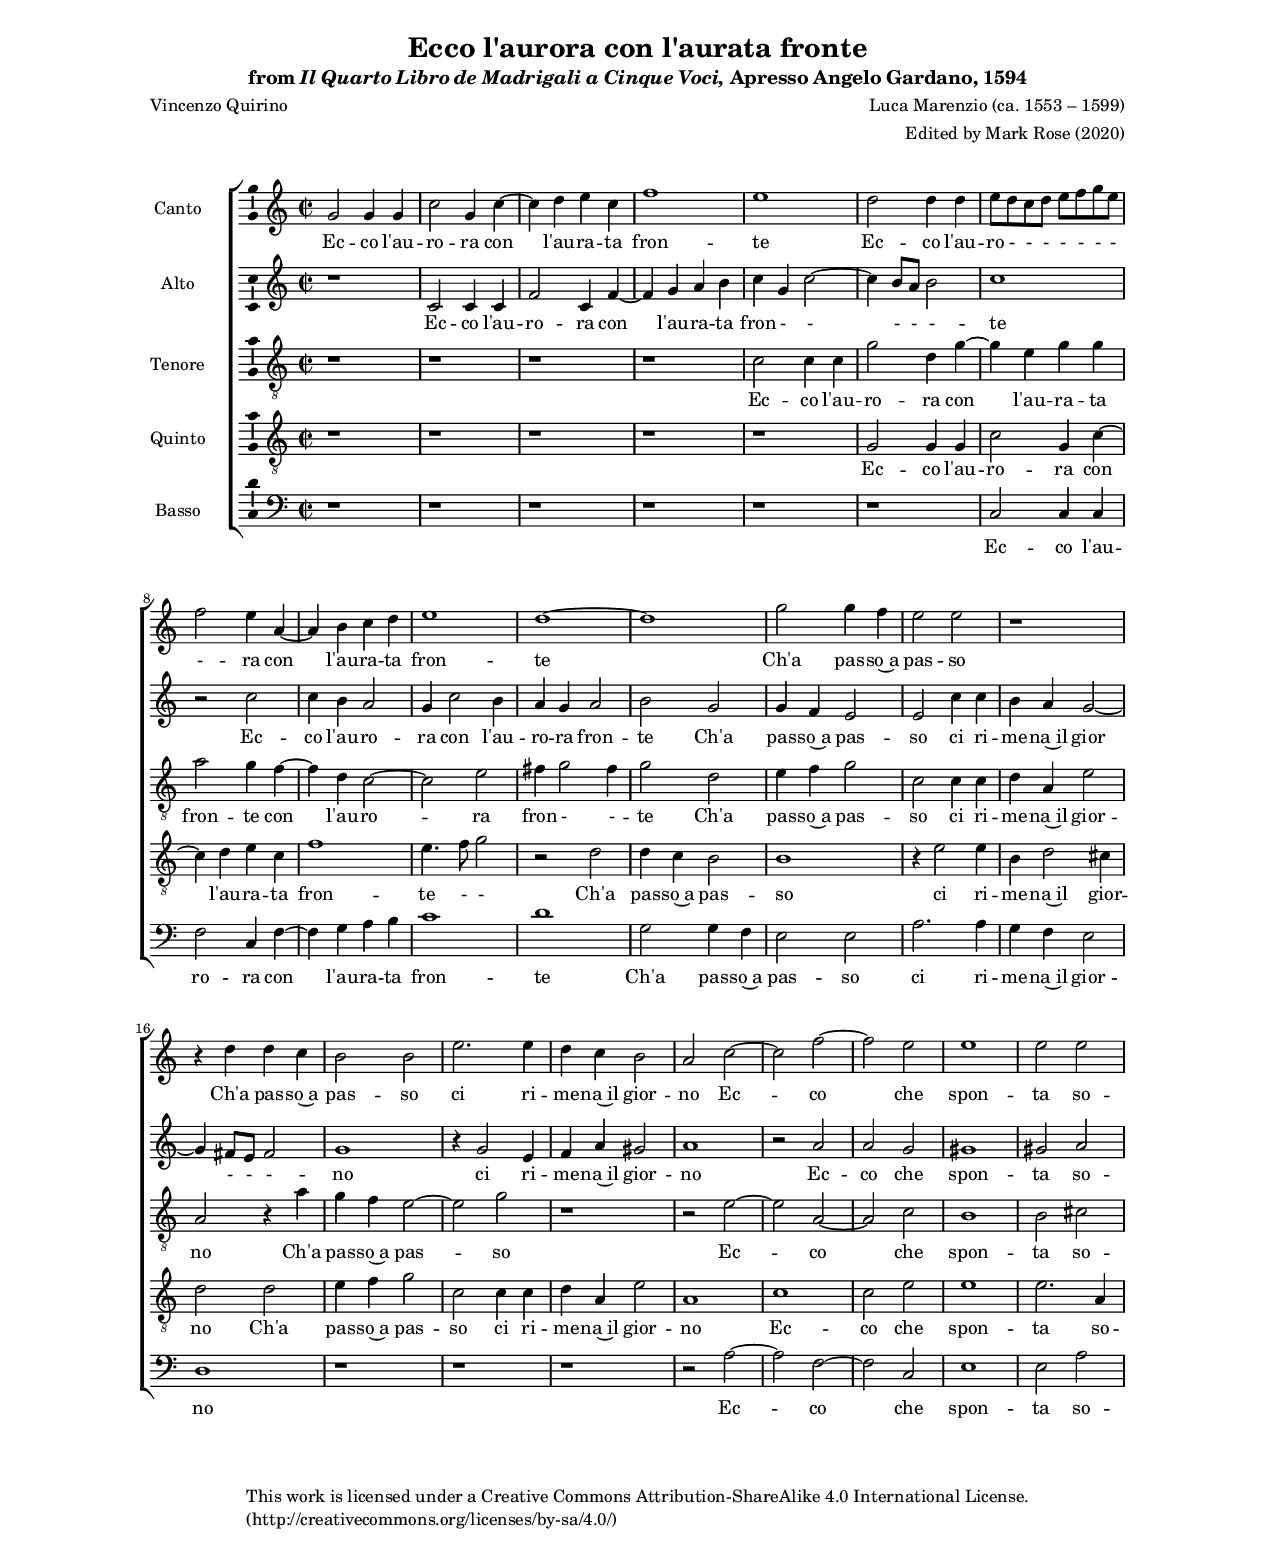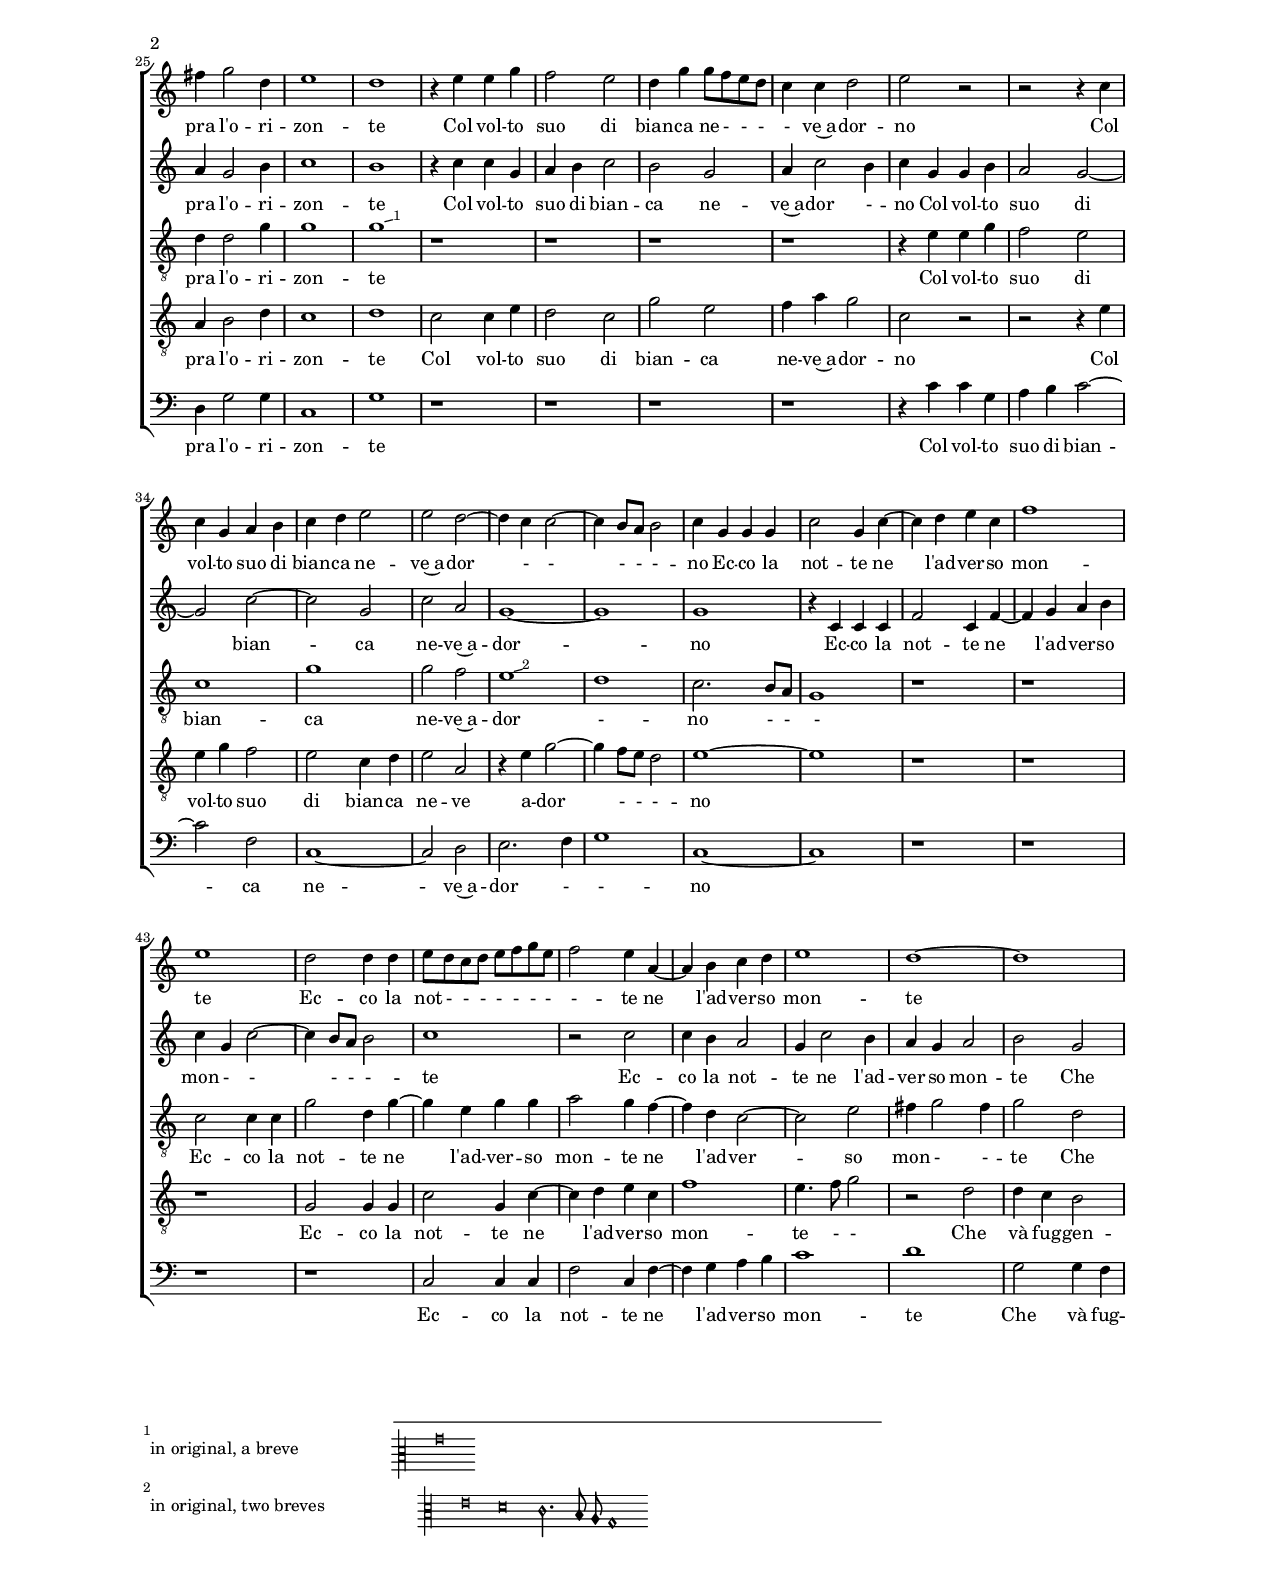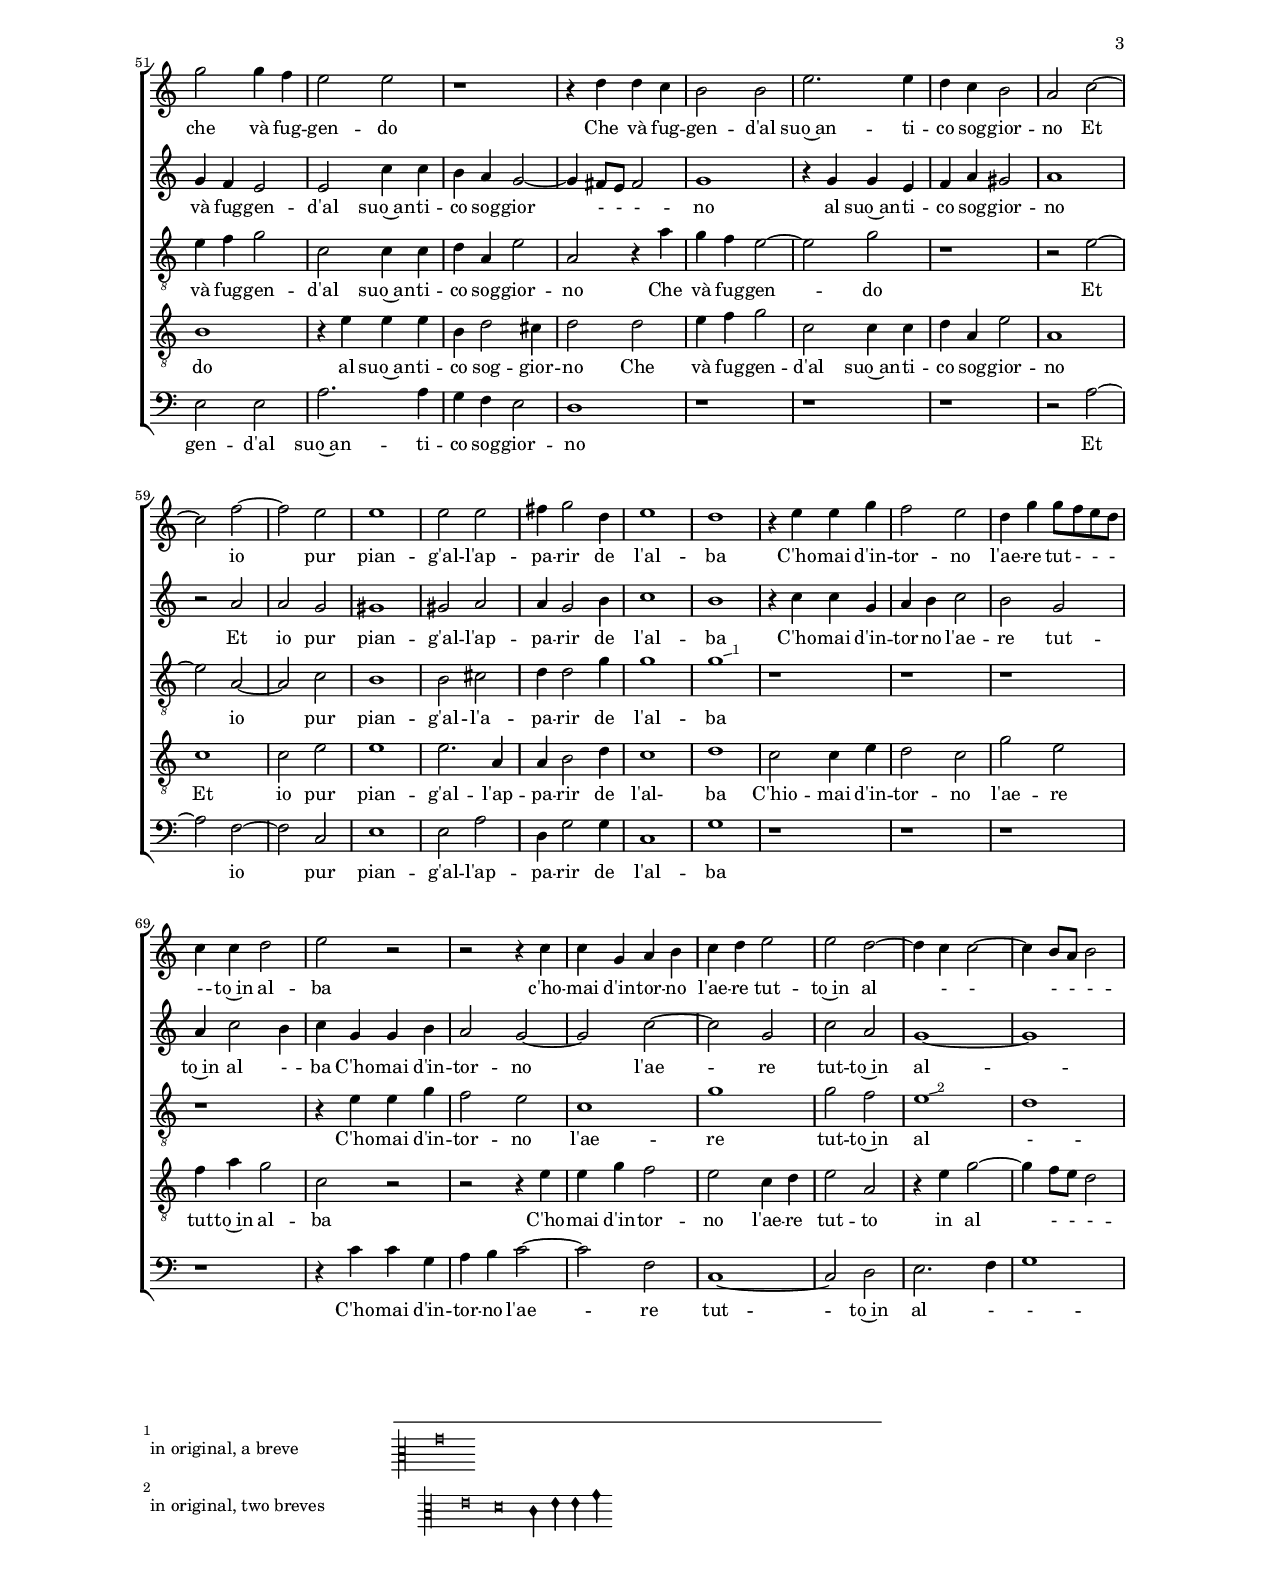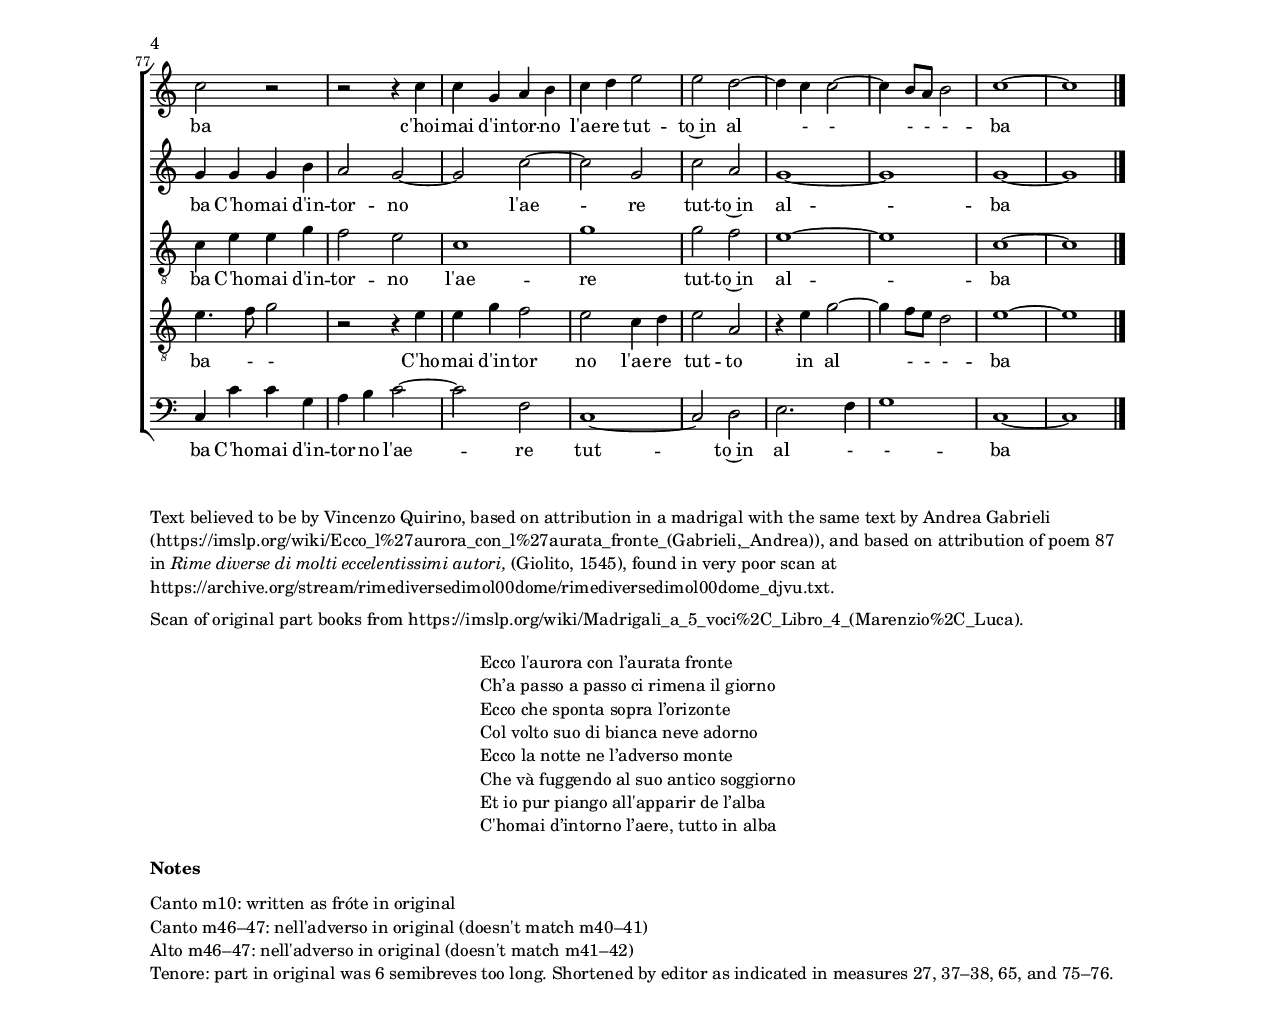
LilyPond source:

\language "english"

global = {
  \key c \major
  \time 2/2
}

ficta = { \once \set suggestAccidentals = ##t }

cantoNotes = {
  \transpose c' c'' {
    \set Staff.instrumentName = #"Canto  "

    \clef "treble"
    \relative c' {
      % line 1
      g2 g4 g4 c2 g4 c2 d4 e4 c4 f1 e1
      d2 d4 d4 e8 d c d e f g e f2 e4 a,2 b4 c4 d4 e1 d\breve
      g2 g4 f4

      % line 2
      e2 e2
      r1 r4 d4 d4 c4 b2 b2
      e2. e4 d4 c4 b2 a2
      c1 f1 e2 e1 e2 e2 fs4 g2 d4 e1 d1
      r4 e4 e4 g4 f2 e2 d4 g4

      % line 3
      g8 f e d c4 c4 d2 e2
      r2 r2 r4 c4 c4 g4 a4 b4 c4 d4 e2 e2 d2. c4 c2. b8 a8 b2 c4
      g4 g4 g4 c2 g4 c2 d4 e4 c4 f1

      % line 4
      e1
      d2 d4 d4 e8 d c d e f g e f2 e4 a,2 b4 c4 d4 e1 d\breve
      g2 g4 f4 e2 e2
      r1 r4 d4 d4 c4 b2 b2 e2. e4 d4 c4 b2

      % line 5
      a2
      c1 f1 e2 e1 e2 e2 fs4 g2 d4 e1 d1
      r4 e4 e4 g4 f2 e2 d4 g4 g8 f e d c4 c4 d2 e2
      r2 r2 r4 c4 c4 g4

      % line 6
      a4 b4 c4 d4 e2 e2 d2. c4 c2. b8 a8 b2 c2
      r2 r2 r4 c4 c4 g4 a4 b4 c4 d4 e2 e2 d2. c4 c2. b8 a8 b2 c\breve
    }
    \override Staff.BarLine.transparent = ##f
    \bar "|."
  }
}

cantoLyrics = \lyricmode {
  % line 1
  Ec -- co l'au -- ro -- ra con l'au -- ra -- ta fron -- te
  Ec -- co l'au -- ro - - - - - - - - -- ra con l'au -- ra -- ta fron -- te
  Ch'a pas -- so~a

  % line 2
  pas -- so
  Ch'a pas -- so~a pas -- so
  ci ri -- me -- na~il gior -- no
  Ec -- co che spon -- ta so -- pra l'o -- ri -- zon -- te
  Col vol -- to suo di bian -- ca

  % line 3
  ne - - - - ve~a -- dor -- no
  Col vol -- to suo di bian -- ca ne -- ve~a -- dor - - - - - -- no
  Ec -- co la not -- te ne l'ad -- ver -- so mon --

  % line 4
  te
  Ec -- co la not - - - - - - - - -- te ne l'ad -- ver -- so mon -- te
  che và fug -- gen -- do
  Che và fug -- gen -- d'al suo~an -- ti -- co sog -- gior --

  % line 5
  no
  Et io pur pian -- g'al -- l'ap -- pa -- rir de l'al -- ba
  C'ho -- mai d'in -- tor -- no l'ae -- re tut - - - - -- to~in al -- ba
  c'ho -- mai d'in --

  % line 6
  tor -- no l'ae -- re tut -- to~in al - - - - - -- ba
  c'hoi -- mai d'in -- tor -- no l'ae -- re tut -- to~in al - - - - - -- ba

}

altoNotes = {
  \transpose c' c'' {
    \set Staff.instrumentName = #"Alto  "

    \clef "treble"
    \relative c {
      % line 1
      r1 c2 c4 c4 f2 c4 f2 g4 a4 b4 c4 g4 c2. b8 a8 b2 c1
      r2 c2 c4 b4 a2 g4 c2 b4 a4 g4 a2 b2

      % line 2
      g2 g4 f4 e2 e2 c'4 c4 b4 a4 g2. fs8 e8 fs2 g1
      r4 g2 e4 f4 a4 gs2 a1
      r2 a2 a2 g2 gs1 gs2 a2 a4 g2 b4 c1 b1

      % line 3
      r4 c4 c4 g4 a4 b4 c2 b2 g2 a4 c2 b4 c4
      g4 g4 b4 a2 g1 c1 g2 c2 a2 g\breve g1
      r4 c,4 c4 c4 f2 c4 f2 g4 a4 b4

      % line 4
      c4 g4 c2. b8 a8 b2 c1
      r2 c2 c4 b4 a2 g4 c2 b4 a4 g4 a2 b2
      g2 g4 f4 e2 e2 c'4 c4 b4 a4 g2. fs8 e8 fs2 g1

      % line 5
      r4 g4 g4 e4 f4 a4 gs2 a1
      r2 a2 a2 g2 gs1 gs2 a2 a4 g2 b4 c1 b1
      r4 c4 c4 g4 a4 b4 c2 b2 g2 a4 c2 b4

      % line 6
      c4 g4 g4 b4 a2 g1 c1 g2 c2 a2 g\breve g4
      g4 g4 b4 a2 g1 c1 g2 c2 a2 g\breve g\breve

    }
  }
}

altoLyrics = \lyricmode {
  % line 1
  Ec -- co l'au -- ro -- ra con l'au -- ra -- ta fron - - - - - -- te
  Ec -- co l'au -- ro -- ra con l'au -- ro -- ra fron -- te

  % line 2
  Ch'a pas -- so~a pas -- so ci ri -- me -- na~il gior - - - -- no
  ci ri -- me -- na~il gior -- no
  Ec -- co che spon -- ta so -- pra l'o -- ri -- zon -- te

  % line 3
  Col vol -- to suo di bian -- ca ne -- ve~a -- dor - -- no
  Col vol -- to suo di bian -- ca ne -- ve~a -- dor -- no
  Ec -- co la not -- te ne l'ad -- ver -- so

  % line 4
  mon - - - - - -- te
  Ec -- co la not -- te ne l'ad -- ver -- so mon -- te
  Che và fug -- gen -- d'al suo~an -- ti -- co sog -- gior - - - -- no

  % line 5
  al suo~an -- ti -- co sog -- gior -- no
  Et io pur pian -- g'al -- l'ap -- pa -- rir de l'al -- ba
  C'ho -- mai d'in -- tor -- no l'ae -- re tut -- to~in al - --

  % line 6
  ba
  C'ho -- mai d'in -- tor -- no l'ae -- re tut -- to~in al -- ba
  C'ho -- mai d'in -- tor -- no l'ae -- re tut -- to~in al -- ba
}

tenoreNotes = {
  \transpose c' c' {
    \set Staff.instrumentName = #"Tenore  "

    \clef "treble_8"
    \relative c' {
      % line 1
      r\breve*2
      c2 c4 c4 g'2 d4 g2 e4 g4 g4 a2 g4 f2 d4 c1 e2
      fs4 g2 fs4 g2 d2 e4 f4 g2 c,2 c4 c4

      % line 2
      d4 a4 e'2 a,2
      r4 a'4 g4 f4 e1 g2
      r1 r2 e1 a,1 c2 b1 b2 cs2 d4 d2 g4 g1 \footnote #'(1 . 0.25) \markup { "in original, a breve"
        \score {
          \relative c' {
            \set Score.skipBars = ##t
            \once \override Staff.TimeSignature.style = #'mensural
            \override Voice.NoteHead.style = #'petrucci
            \override Voice.Rest.style = #'petrucci
            \clef "petrucci-c3"
            g'\breve }
          \layout {
            \context {
              \Staff
              \remove "Time_signature_engraver"
              \remove "Bar_engraver"
            }
          }
        }
      } g1 % ! last note was g\breve
      r\breve r\breve % ! was: r\breve r1
      r4 e4 e4 g4 f2 e2 c1 g'1 g2 f2

      % line 3
      \footnote #'(1 . 0.25) \markup { "in original, two breves"
        \score {
          \relative c' {
            \set Score.skipBars = ##t
            \override Score.SpacingSpanner.spacing-increment = #1.0
            \once \override Staff.TimeSignature.style = #'mensural
            \override Voice.NoteHead.style = #'petrucci
            \override Voice.Rest.style = #'petrucci
            \clef "petrucci-c3"
            \autoBeamOff
            e\breve d\breve c2. b8 a8 g1
          }
          \layout {
            \context {
              \Staff
              \remove "Time_signature_engraver"
              \remove "Bar_engraver"
            }
          }
        }
      }
      e1 d1 % ! was: e\breve d\breve 
      c2. b8 a8 g1
      r\breve c2 c4 c4 g'2 d4 g2 e4 g4 g4 a2 g4 f2 d4 c1 e2
          fs4 g2 fs4 g2
      d2 e4 f4 g2 c,2 c4 c4 d4 a4

      % line 4
      e'2 a,2
      r4 a'4 g4 f4 e1 g2
      r1 r2 e1 a,1 c2 b1 b2 cs2 d4 d2 g4 g1
      \footnote #'(1 . 0.25) \markup { "in original, a breve"
        \score {
          \relative c' {
            \set Score.skipBars = ##t
            \once \override Staff.TimeSignature.style = #'mensural
            \override Voice.NoteHead.style = #'petrucci
            \override Voice.Rest.style = #'petrucci
            \clef "petrucci-c3"
            g'\breve }
          \layout {
            \context {
              \Staff
              \remove "Time_signature_engraver"
              \remove "Bar_engraver"
            }
          }
        }
      }
      g1 % ! was: g\breve
      r\breve
      r\breve % ! was: r1
      r4 e4 e4 g4 f2 e2 c1 g'1 g2 f2
      \footnote #'(1 . 0.25) \markup { "in original, two breves"
        \score {
          \relative c' {
            \set Score.skipBars = ##t
            \override Score.SpacingSpanner.spacing-increment = #1.0
            \once \override Staff.TimeSignature.style = #'mensural
            \override Voice.NoteHead.style = #'petrucci
            \override Voice.Rest.style = #'petrucci
            \clef "petrucci-c3"
            e\breve d\breve c4 e4 e4 g4
          }
          \layout {
            \context {
              \Staff
              \remove "Time_signature_engraver"
              \remove "Bar_engraver"
            }
          }
        }
      }
      e1 d1 % ! was: e\breve d\breve

      % line 5
      c4
      e4 e4 g4 f2 e2
      c1 g'1 
      g2 f2 e\breve c\breve

      % line 6
    }
  }
}

tenoreLyrics = \lyricmode {
  % line 1
  Ec -- co l'au -- ro -- ra con l'au -- ra -- ta fron -- te
  con l'au -- ro -- ra fron - - -- te
  Ch'a pas -- so~a pas -- so ci ri --

  % line 2
  me -- na~il gior -- no
  Ch'a pas -- so~a pas -- so
  Ec -- co che spon -- ta so -- pra l'o -- ri -- zon -- te
  Col vol -- to suo di bian -- ca ne -- ve~a --

  % line 3
  dor - -- no - - -
  Ec -- co la not -- te ne l'ad -- ver -- so mon -- te ne l'ad -- ver -- so
      mon - - -- te
  Che và fug -- gen -- d'al suo~an -- ti -- co sog --

  % line 4
  gior -- no
  Che và fug -- gen -- do
  Et io pur pian -- g'al -- l'a -- pa -- rir de l'al -- ba
  C'ho -- mai d'in -- tor -- no l'ae -- re tut -- to~in al - --

  % line 5
  ba
  C'ho -- mai d'in -- tor -- no l'ae -- re tut -- to~in al -- ba
}

bassoNotes = {
  \transpose c' c' {
    \set Staff.instrumentName = #"Basso  "

    \clef "bass"
    \relative c {
      % line 1
      r\breve*2 r\breve
      c2 c4 c4 f2 c4 f2 g4 a4 b4 c1 d1
      g,2 g4 f4 e2 e2 a2. a4 g4 f4 e2 d1
      r\breve r1 r2 a'1 f1 c2
      
      % line 2
      e1 e2 a2 d,4 g2 g4 c,1 g'1
      r\breve*2 r4 c4 c4 g4 a4 b4 c1 f,2 c1. d2 e2. f4 g1 c,\breve
      r\breve*2 c2 c4 c4 f2 c4 f2 g4 a4 b4 c1 d1

      % line 3
      g,2 g4 f4 e2 e2 a2. a4 g4 f4 e2 d1
      r\breve r1 r2 a'1 f1 c2 e1 e2 a2 d,4 g2 g4 c,1 g'1
      r\breve*2 r4 c4 c4 g4 a4 b4 c1 f,2

      % line 4
      c1. d2 e2. f4 g1 c,4 c'4 c4 g4 a4 b4 c1 f,2 c1. d2 e2. f4 g1 c,\breve

      % line 5
    }
  }
}

bassoLyrics = \lyricmode {
  % line 1
  Ec -- co l'au -- ro -- ra con l'au -- ra -- ta fron -- te
  Ch'a pas -- so~a pas -- so ci ri -- me -- na~il gior -- no
  Ec -- co che

  % line 2
  spon -- ta so -- pra l'o -- ri -- zon -- te
  Col vol -- to suo di bian -- ca ne -- ve~a -- dor - - -- no
  Ec -- co la not -- te ne l'ad -- ver -- so mon -- te

  % line 3
  Che và fug -- gen -- d'al suo~an -- ti -- co sog -- gior -- no
  Et io pur pian -- g'al -- l'ap -- pa -- rir de l'al -- ba
  C'ho -- mai d'in -- tor -- no l'ae -- re

  % line 4
  tut -- to~in al - - -- ba
  C'ho -- mai d'in -- tor -- no l'ae -- re tut -- to~in al - - -- ba
}

quintoNotes = {
  \transpose c' c' {
    \set Staff.instrumentName = #"Quinto  "

    \clef "treble_8"
    \relative c' {
      % line 1
      r\breve*2 r1
      g2 g4 g4 c2 g4 c2 d4 e4 c4 f1 e4. f8 g2
      r2 d2 d4 c4 b2 b1
      r4 e2 e4 b4 d2 cs4 d2 d2
      
      % line 2
      e4 f4 g2 c,2 c4 c4 d4 a4 e'2 a,1
      c1 c2 e2 e1 e2. a,4 a4 b2 d4 c1 d1
      c2 c4 e4 d2 c2 g'2 e2 f4 a4 g2 c,2
      r2 r2 r4 e4

      % line 3
      e4 g4 f2 e2 c4 d4 e2 a,2
      r4 e'4 g2. f8 e8 d2 e\breve
      r\breve r1 g,2 g4 g4 c2 g4 c2 d4 e4 c4 f1 e4. f8 g2
      r2 d2 d4 c4 b2 b1

      % line 4
      r4 e4 e4 e4 b4 d2 cs4 d2 d2 e4 f4 g2 c,2
      c4 c4 d4 a4 e'2 a,1
      c1 c2 e2 e1 e2. a,4 a4 b2 d4 c1 d1
      c2 c4 e4

      % line 5
      d2 c2 g'2 e2 f4 a4 g2 c,2
      r2 r2 r4 e4 e4 g4 f2 e2 c4 d4 e2 a,2
      r4 e'4 g2. f8 e8 d2 e4. f8 g2
      r2 r4 e4 e4 g4 f2

      % line 6
      e2 c4 d4 e2 a,2
      r4 e'4 g2. f8 e8 d2 e\breve
    }
  }
}

quintoLyrics = \lyricmode {
  % line 1
  Ec -- co l'au -- ro -- ra con l'au -- ra -- ta fron -- te - -
  Ch'a pas -- so~a pas -- so
  ci ri -- me -- na~il gior -- no
  Ch'a

  % line 2
  pas -- so~a pas -- so ci ri -- me -- na~il  gior -- no
  Ec -- co che spon -- ta so -- pra l'o -- ri -- zon -- te
  Col vol -- to suo di bian -- ca ne -- ve~a -- dor -- no
  Col

  % line 3
  vol -- to suo di bian -- ca ne -- ve
  a -- dor - - - -- no
  Ec -- co la not -- te ne l'ad -- ver -- so mon -- te - -
  Che và fug -- gen -- do

  % line 4
  al suo~an -- ti -- co sog -- gior -- no
  Che và fug -- gen -- d'al suo~an -- ti -- co sog -- gior -- no
  Et io pur pian -- g'al -- l'ap -- pa -- rir de l'al- ba
  C'hio -- mai d'in --

  % line 5
  tor -- no l'ae -- re tut -- to~in al -- ba
  C'ho -- mai d'in -- tor -- no l'ae -- re tut -- to
  in al - - - -- ba - -
  C'ho -- mai d'in -- tor

  % line 6
  no l'ae -- re tut -- to
  in al - - - -- ba
}

\header{
  title = "Ecco l'aurora con l'aurata fronte"
  subtitle = \markup { from \italic { Il Quarto Libro de Madrigali a Cinque Voci, } Apresso Angelo Gardano, 1594 }
  composer = "Luca Marenzio (ca. 1553 – 1599)"
  arranger = "Edited by Mark Rose (2020)"
  poet = "Vincenzo Quirino"
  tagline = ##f
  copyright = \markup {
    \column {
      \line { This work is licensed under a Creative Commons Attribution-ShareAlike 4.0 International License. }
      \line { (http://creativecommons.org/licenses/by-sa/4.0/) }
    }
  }
}

#(set-global-staff-size 15)

\paper {
  #(include-special-characters) % So we can use HTML entities.
  #(set-paper-size "letter")

  left-margin = 1\in
  right-margin = 1\in
  top-margin = 0.5\in
  bottom-margin = 0.5\in

  ragged-bottom = ##t
  system-system-spacing #'basic-distance = 15
}

\markup { \vspace #1 }

\score {
  \new ChoirStaff = choirStaff <<
    \new Voice = "cantoNotes" \with {
      \remove "Note_heads_engraver"
      \consists "Completion_heads_engraver"
      \remove "Rest_engraver"
      \consists "Completion_rest_engraver"
    } << \global \cantoNotes >>
    \new Lyrics = "cantoLyrics"
      \lyricsto cantoNotes { \cantoLyrics }

    \new Voice = "altoNotes" \with {
      \remove "Note_heads_engraver"
      \consists "Completion_heads_engraver"
      \remove "Rest_engraver"
      \consists "Completion_rest_engraver"
    } << \global \altoNotes >>
    \new Lyrics = "altoLyrics" \lyricsto altoNotes { \altoLyrics }

    \new Voice = "tenoreNotes" \with {
      \remove "Note_heads_engraver"
      \consists "Completion_heads_engraver"
      \remove "Rest_engraver"
      \consists "Completion_rest_engraver"
    } << \global \tenoreNotes >>
    \new Lyrics = "tenoreLyrics" \lyricsto tenoreNotes { \tenoreLyrics }

    \new Voice = "quintoNotes" \with {
      \remove "Note_heads_engraver"
      \consists "Completion_heads_engraver"
      \remove "Rest_engraver"
      \consists "Completion_rest_engraver"
    } << \global \quintoNotes >>
    \new Lyrics = "quintoLyrics"
      \lyricsto quintoNotes { \quintoLyrics }

    \new Voice = "bassoNotes" \with {
      \remove "Note_heads_engraver"
      \consists "Completion_heads_engraver"
      \remove "Rest_engraver"
      \consists "Completion_rest_engraver"
    } << \global \bassoNotes >>
    \new Lyrics = "bassoLyrics" \lyricsto bassoNotes { \bassoLyrics }
  >>

  \layout {
    \context {
      \Score

      % incipit should not start with a start delimiter
      \remove "System_start_delimiter_engraver"
    }

    \context {
      \Voice

      \consists "Ambitus_engraver"

      % The command below can be commented out in
      % short scores, but especially for large scores you
      % will typically yield better line breaking and improve
      % overall spacing if you do not comment the command out.

      \remove "Forbid_line_break_engraver"
    }
  }
  \midi { }
}

\markuplist {
  \vspace #1
  \wordwrap-lines {
    Text believed to be by Vincenzo Quirino, based on attribution in a madrigal with the same text by Andrea Gabrieli (https://imslp.org/wiki/Ecco_l%27aurora_con_l%27aurata_fronte_(Gabrieli,_Andrea)), and based on attribution of poem 87 in \italic { Rime diverse di molti eccelentissimi autori, } (Giolito, 1545), found in very poor scan at https://archive.org/stream/rimediversedimol00dome/rimediversedimol00dome_djvu.txt.
  }
  \vspace #0.5
  \column {
    \line { Scan of original part books from https://imslp.org/wiki/Madrigali_a_5_voci%2C_Libro_4_(Marenzio%2C_Luca). }
  }
  \vspace #1
}

\markup {
  \fill-line {
    \hspace #1
    \column {
      \line { Ecco l'aurora con l’aurata fronte }
      \line { Ch’a passo a passo ci rimena il giorno }
      \line { Ecco che sponta sopra l’orizonte }
      \line { Col volto suo di bianca neve adorno }
      \line { Ecco la notte ne l’adverso monte }
      \line { Che và fuggendo al suo antico soggiorno }
      \line { Et io pur piango all'apparir de l’alba }
      \line { C'homai d’intorno l’aere, tutto in alba }
    }
    \hspace #1
  }
}

\markup {
  \column {
    \vspace #1
    \line { \bold Notes }
    \vspace #0.5
    \line { Canto m10: written as "fróte" in original }
    \line { Canto m46–47: "nell'adverso" in original (doesn't match m40–41) }
    \line { Alto m46–47: "nell'adverso" in original (doesn't match m41–42) }
    \line { Tenore: part in original was 6 semibreves too long. Shortened by editor as indicated in measures 27, 37–38, 65, and 75–76. }
  }
}

\version "2.18.2"  % necessary for upgrading to future LilyPond versions.
